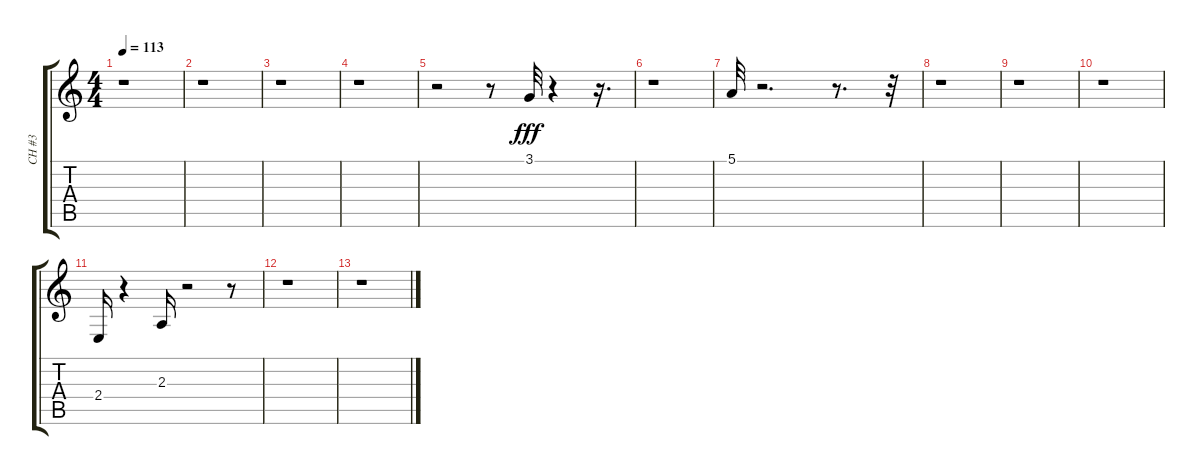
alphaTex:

\track ("CH #3" "CH #3") {instrument guitarfretnoise}
\staff {score tabs}
\tuning (E4 B3 G3 D3 A2 E2) {hide}
\ts (4 4)
\tempo 113
\clef g2
\ks c
r.1{dy fff} |
r.1 |
r.1 |
r.1 |
r.2 r.8 3.1.32 r.4 r.16{d} |
r.1 |
5.1.32 r.2{d} r.8{d} r.32 |
r.1 |
r.1 |
r.1 |
2.4.16 r.4 2.3.16 r.2 r.8 |
r.1 |
r.1
